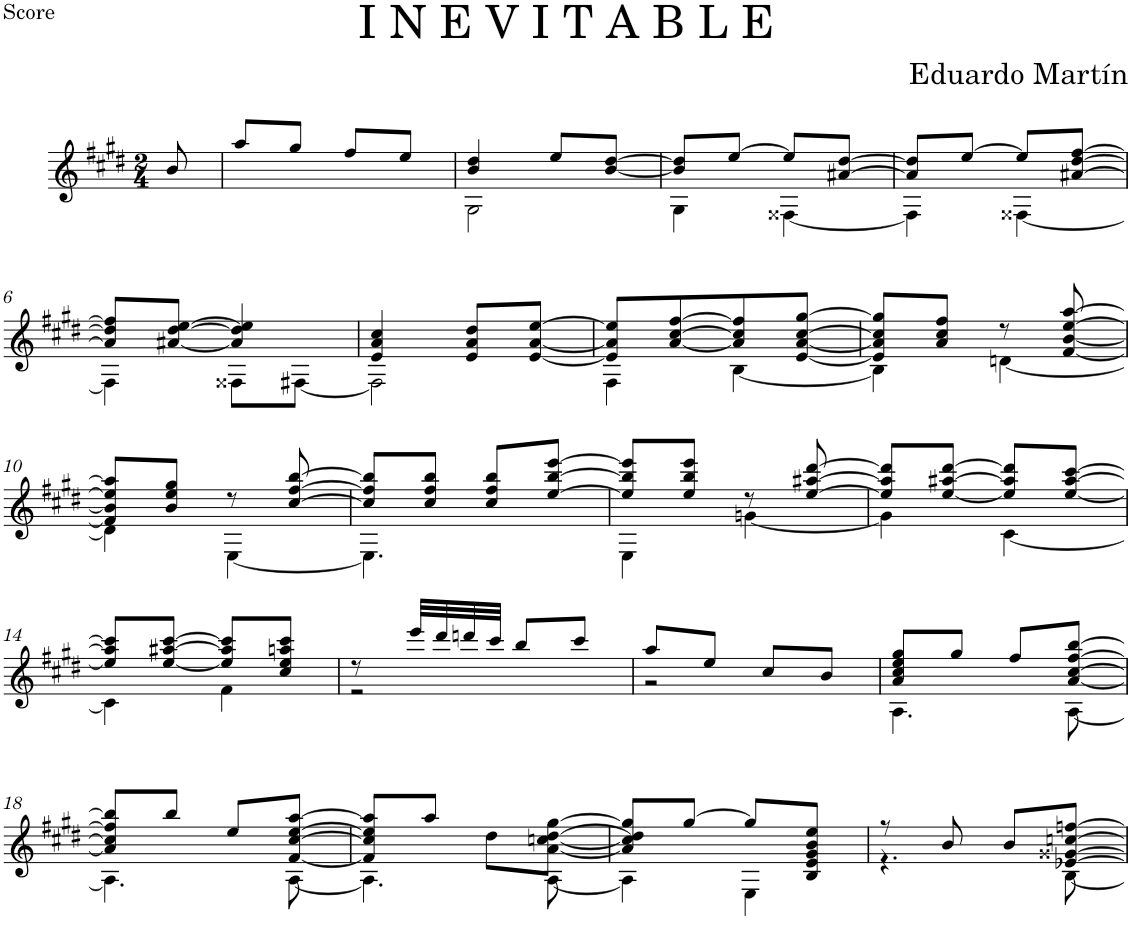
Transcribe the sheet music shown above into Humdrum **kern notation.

**kern
*part1
*staff1
*I"Nylon Guitar
*clefG2
*k[f#c#g#d#]
*E:
*M2/4
=1
8b/
=2
8aa/L
8gg#/J
8ff#/L
8ee/J
=3
*^
4b/ 4dd#/	2G#\
8ee/L	.
[<8b/ [>8dd#/J	.
=4	=4
8b/] 8dd#/]L	4G#\
[>8ee/J	.
8ee/L]	[4F##X\
[8a#X/ [>8dd#/J	.
=5	=5
8a#/] 8dd#/]L	4F##\]
[>8ee/J	.
8ee/L]	[4F##X\
[8a#X/ [>8dd#/ [>8ff#/J	.
!!LO:LB:g=z	!!
=6	=6
8a#/] 8dd#/] 8ff#/]L	4F##\]
[<8a#X/ [>8dd#/ [>8ee/J	.
4a#/] 4dd#/] 4ee/]	8F##X\L
.	[<8F#X\J
=7	=7
4e/ 4a/ 4cc#/	2F#\]
8e/ 8a/ 8dd#/L	.
[<8e/ [<8a/ [>8ee/J	.
=8	=8
8e/] 8a/] 8ee/]L	4F#\
[<8a/ [>8cc#/ [>8ff#/	.
8a/] 8cc#/] 8ff#/]	[<4B\
[<8e/ [<8a/ [>8cc#/ [>8gg#/J	.
=9	=9
8e/] 8a/] 8cc#/] 8gg#/]L	4B\]
8a/ 8cc#/ 8ff#/J	.
8r	[4dn\
[<8f#/ [<8b/ [>8ee/ [>8aa/	.
!!LO:LB:g=z	!!
=10	=10
8f#/] 8b/] 8ee/] 8aa/]L	4d\]
8b/ 8ee/ 8gg#/J	.
8r	[<4E\
[>8cc#/ [>8ff#/ [>8bb/	.
=11	=11
8cc#/] 8ff#/] 8bb/]L	4.E\]
8cc#/ 8ff#/ 8bb/J	.
8cc#/ 8ff#/ 8bb/L	.
[>8ee/ [>8bb/ [>8eee/J	8ryy
=12	=12
8ee/] 8bb/] 8eee/]L	4E\
8ee/ 8bb/ 8eee/J	.
8r	[4gn\
[>8ee/ [8aa#X/ [>8ddd#/	.
=13	=13
8ee/] 8aa#/] 8ddd#/]L	4g\]
[<8ee/ [>8aa#X/ [>8ddd#/J	.
8ee/] 8aa#/] 8ddd#/]L	[4c#\
[<8ee/ [8aa#/ [>8ccc#/J	.
!!LO:LB:g=z	!!
=14	=14
8ee/] 8aa#/] 8ccc#/]L	4c#\]
[<8ee/ [>8aa#X/ [>8ccc#/J	.
8ee/] 8aa#/] 8ccc#/]L	4f#\
8cc#/ 8ee/ 8aan/ 8ccc#/J	.
=15	=15
8r	2r
32eee/LLL	.
32ddd#/	.
32dddn/	.
32ccc#/JJJ	.
8bb/L	.
8ccc#/J	.
=16	=16
8aa/L	2r
8ee/J	.
8cc#/L	.
8b/J	.
=17	=17
8a/ 8cc#/ 8ee/ 8gg#/L	4.A\
8gg#/J	.
8ff#/L	.
[<8a/ [>8cc#/ [>8ff#/ [>8bb/J	[<8A\
!!LO:LB:g=z	!!
=18	=18
8a/] 8cc#/] 8ff#/] 8bb/]L	4.A\]
8bb/J	.
8ee/L	.
[<8f#/ [>8cc#/ [>8ee/ [>8aa/J	[<8A\
=19	=19
8f#/] 8cc#/] 8ee/] 8aa/]L	4.A\]
8aa/J	.
8dd#\L	.
[<8a\ [8ccn\ [>8dd#\ [>8gg#\J	[<8A\
=20	=20
8a/] 8cc/] 8dd#/] 8gg#/]L	4A\]
[>8gg#/J	.
8gg#/L]	4E\
8B/ 8e/ 8g#/ 8b/ 8ee/J	.
=21	=21
8r	4.r
8b/	.
8b/L	.
[8e-X/ [8g##X/ [8ccn/ [8ffn/J	[8B\
*v	*v
=
*-
